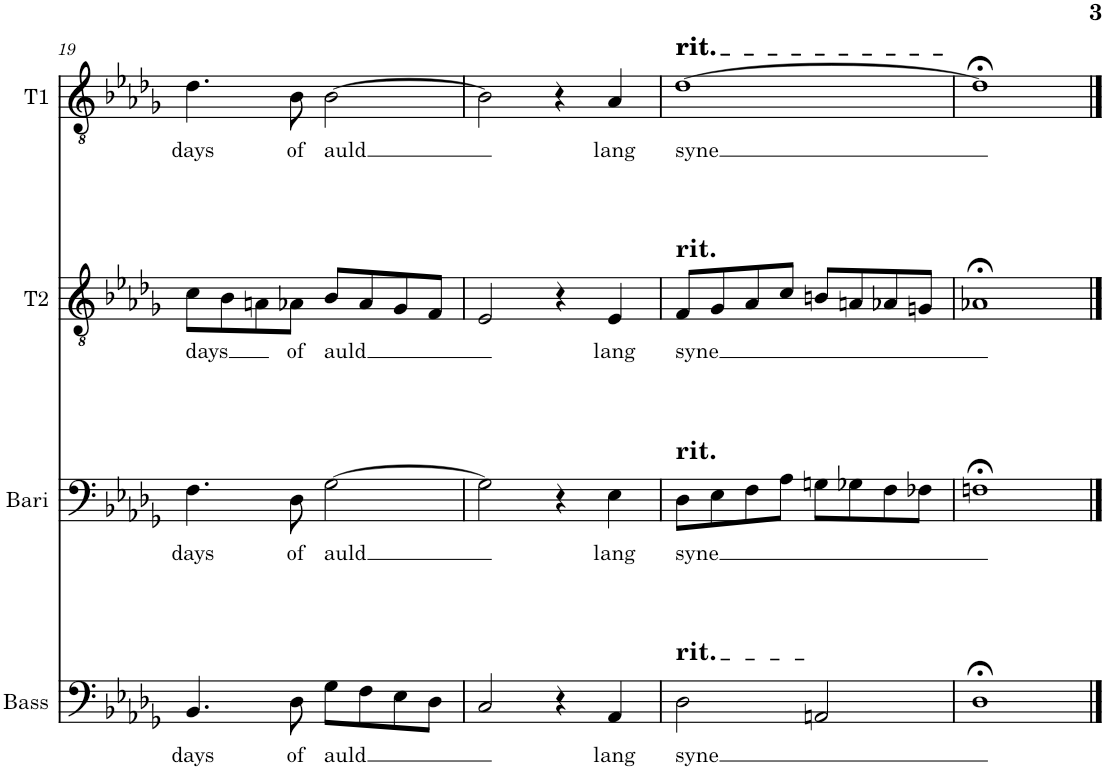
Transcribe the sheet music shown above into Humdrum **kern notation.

**kern	**text	**kern	**text	**kern	**text	**kern	**text
*part4	*part4	*part3	*part3	*part2	*part2	*part1	*part1
*staff4	*staff4	*staff3	*staff3	*staff2	*staff2	*staff1	*staff1
*I"Bass	*	*I"Baritone	*	*I"Tenor 2	*	*I"Tenor 1	*
*I'Bass	*	*I'Bari	*	*I'T2	*	*I'T1	*
!!LO:PB:g=z
*clefF4	*	*clefF4	*	*clefGv2	*	*clefGv2	*
*k[b-e-a-d-g-]	*	*k[b-e-a-d-g-]	*	*k[b-e-a-d-g-]	*	*k[b-e-a-d-g-]	*
*M4/4	*	*M4/4	*	*M4/4	*	*M4/4	*
=19	=19	=19	=19	=19	=19	=19	=19
!	!LO:LY:b	!	!LO:LY:b	!	!LO:LY:b	!	!LO:LY:b
4.BB-/	days	4.F\	days	8c\L	days	4.d-\	days
.	.	.	.	8B-\	.	.	.
.	.	.	.	8An\	.	.	.
!	!LO:LY:b	!	!LO:LY:b	!	!LO:LY:b	!	!LO:LY:b
8D-\	of	8D-\	of	8A-X\J	of	8B-\	of
!	!LO:LY:b	!	!LO:LY:b	!	!LO:LY:b	!	!LO:LY:b
8G-\L	auld	[2G-\	auld	8B-/L	auld	[2B-\	auld
8F\	.	.	.	8A-/	.	.	.
8E-\	.	.	.	8G-/	.	.	.
8D-\J	.	.	.	8F/J	.	.	.
=20	=20	=20	=20	=20	=20	=20	=20
2C/	.	2G-\]	.	2E-/	.	2B-\]	.
4r	.	4r	.	4r	.	4r	.
!	!LO:LY:b	!	!LO:LY:b	!	!LO:LY:b	!	!LO:LY:b
4AA-/	lang	4E-\	lang	4E-/	lang	4A-/	lang
=21	=21	=21	=21	=21	=21	=21	=21
!	!	!	!	!	!	!LO:TX:a:t=rit.	!
!	!	!	!	!	!	!LO:TX:a:t=rit.	!
!	!	!	!	!LO:TX:a:t=rit.	!	!	!
!	!	!LO:TX:a:t=rit.	!	!	!	!	!
!LO:TX:a:t=rit.	!	!	!	!	!	!	!
!	!LO:LY:b	!	!LO:LY:b	!	!LO:LY:b	!	!LO:LY:b
2D-\	syne	8D-\L	syne	8F/L	syne	[1d-	syne
.	.	8E-\	.	8G-/	.	.	.
.	.	8F\	.	8A-/	.	.	.
.	.	8A-\J	.	8c/J	.	.	.
2AAn/	.	8Gn\L	.	8Bn/L	.	.	.
.	.	8G-X\	.	8An/	.	.	.
.	.	8F\	.	8A-X/	.	.	.
.	.	8F-X\J	.	8Gn/J	.	.	.
=22	=22	=22	=22	=22	=22	=22	=22
1D-;<	.	1Fn;<	.	1A-X;<	.	1d-;<]	.
==	==	==	==	==	==	==	==
*-	*-	*-	*-	*-	*-	*-	*-
